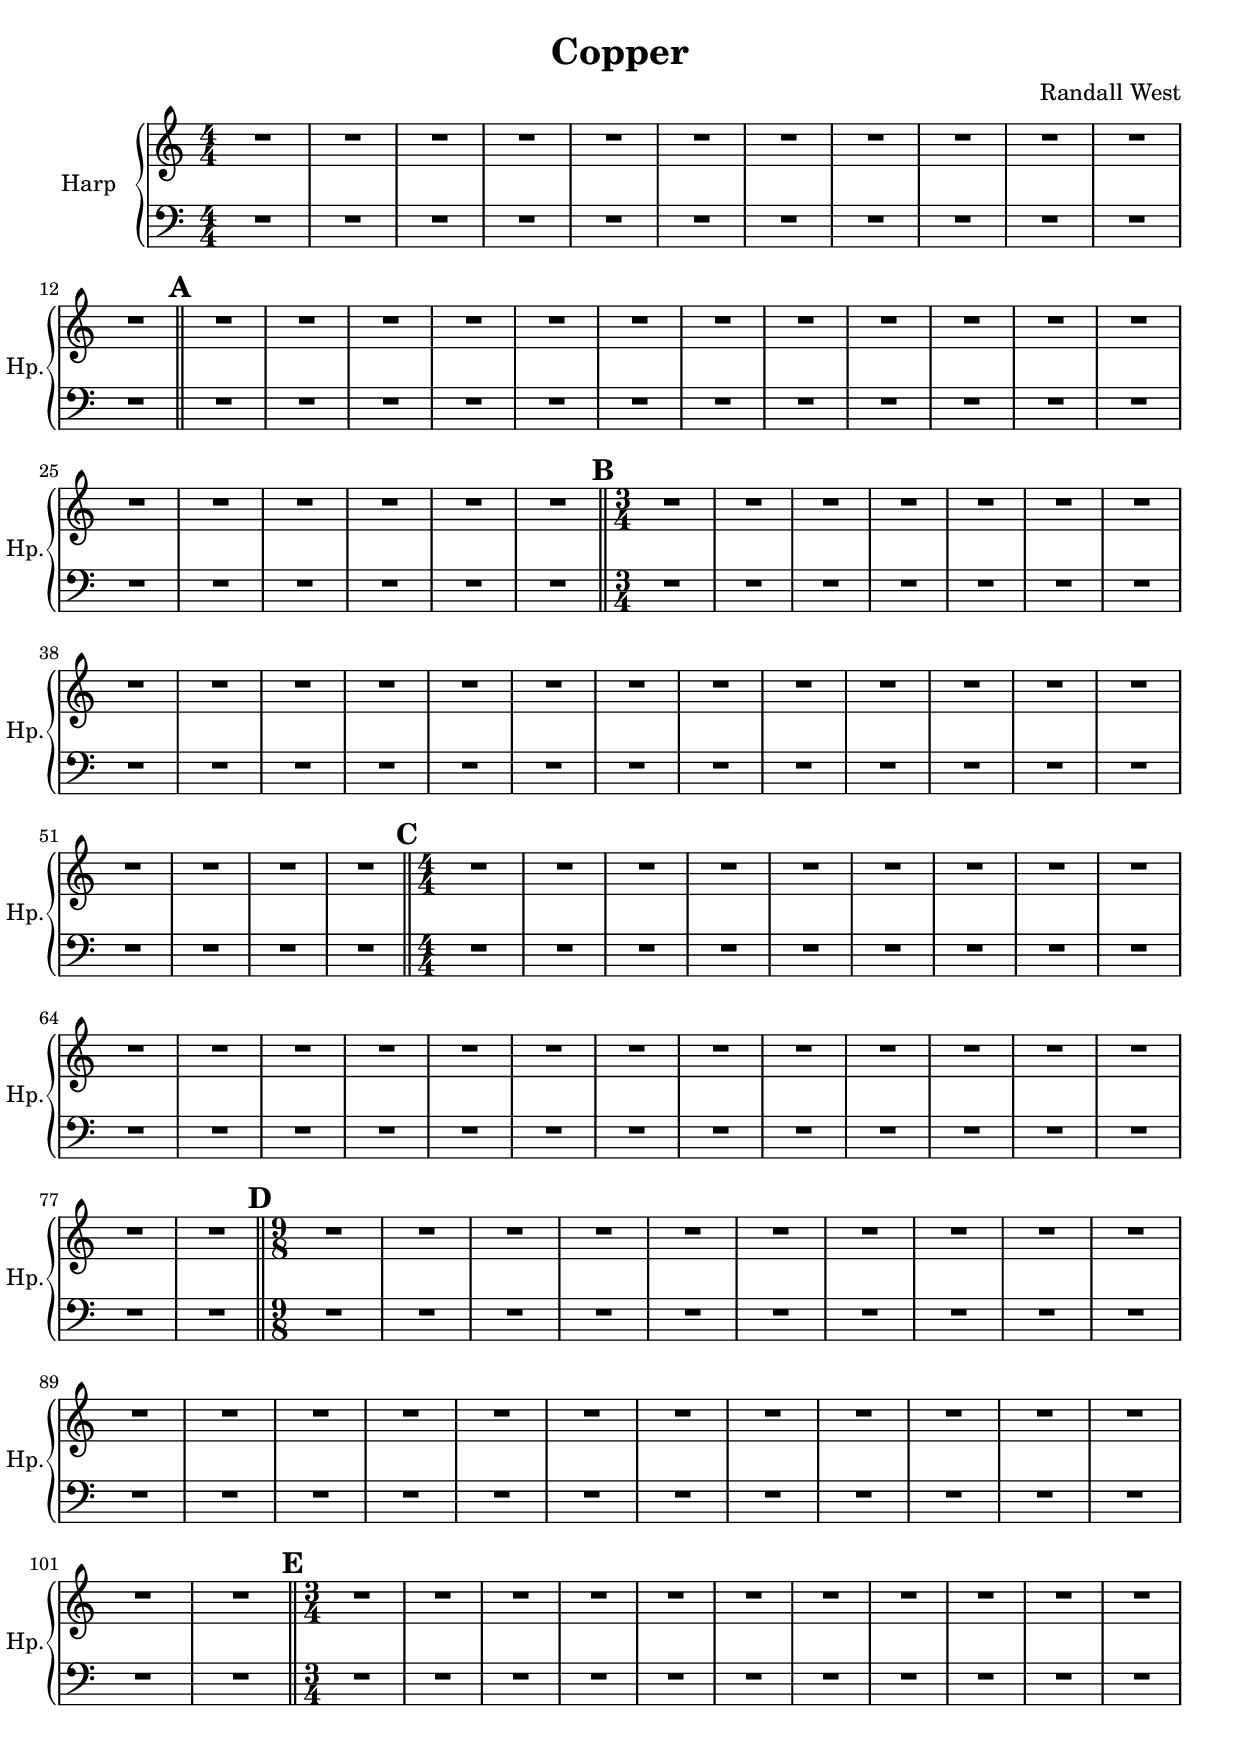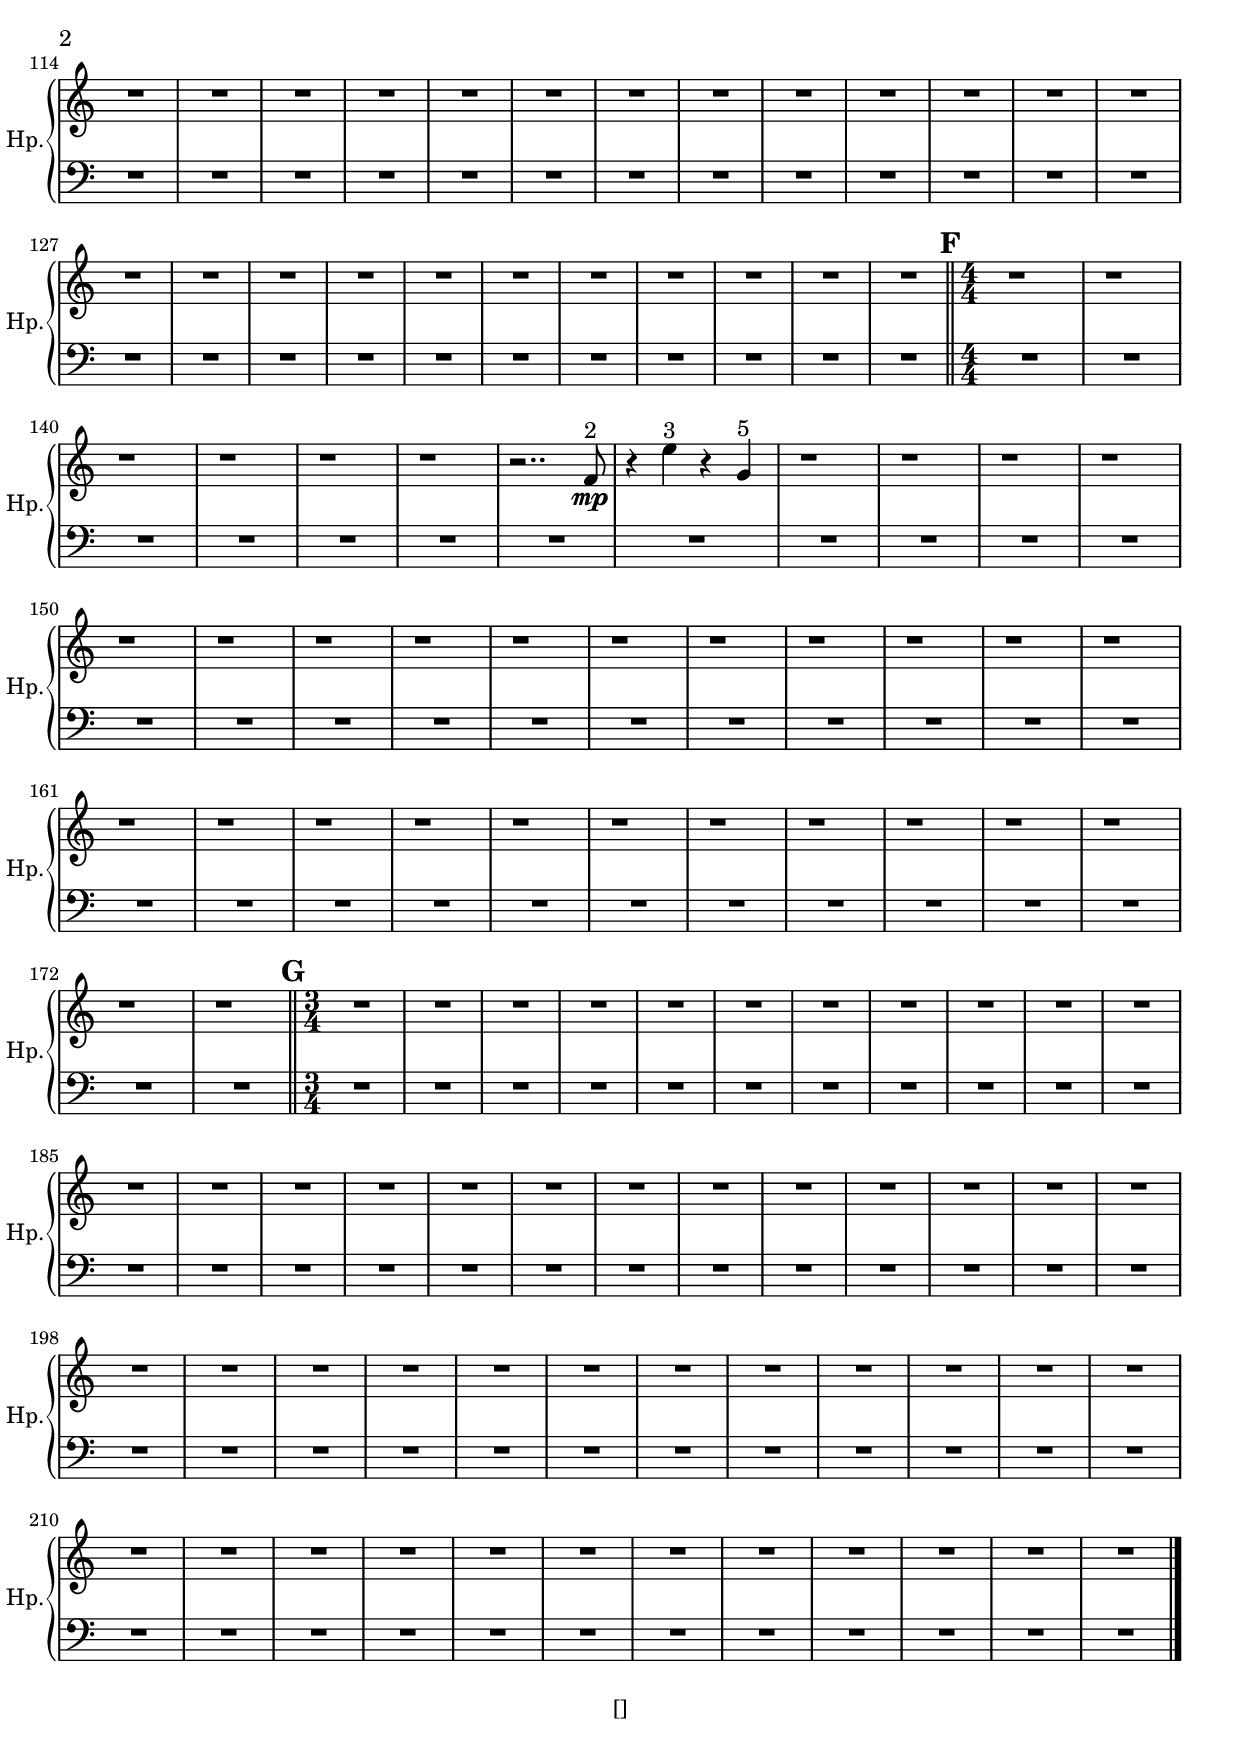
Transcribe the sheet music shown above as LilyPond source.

% 2016-09-19 00:29

\version "2.18.2"
\language "english"

\header {
    composer = \markup { "Randall West" }
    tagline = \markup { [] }
    title = \markup { Copper }
}

\layout {
    \context {
    }
    \context {
    }
}

\paper {}

\score {
    \new Score <<
        \new PianoStaff <<
            \set PianoStaff.instrumentName = \markup { Harp }
            \set PianoStaff.shortInstrumentName = \markup { Hp. }
            \new Staff {
                {
                    \accidentalStyle modern-cautionary
                    {
                        \accidentalStyle modern-cautionary
                        {
                            \accidentalStyle modern-cautionary
                            {
                                \accidentalStyle modern-cautionary
                                {
                                    \accidentalStyle modern-cautionary
                                    {
                                        \accidentalStyle modern-cautionary
                                        {
                                            \accidentalStyle modern-cautionary
                                            {
                                                \numericTimeSignature
                                                \time 4/4
                                                \accidentalStyle modern-cautionary
                                                R1 * 12
                                            }
                                            {
                                                \bar "||"
                                                \accidentalStyle modern-cautionary
                                                \mark #1
                                                R1 * 18
                                            }
                                        }
                                        {
                                            \numericTimeSignature
                                            \time 3/4
                                            \bar "||"
                                            \accidentalStyle modern-cautionary
                                            \mark #2
                                            R2. * 24
                                        }
                                    }
                                    {
                                        \numericTimeSignature
                                        \time 4/4
                                        \bar "||"
                                        \accidentalStyle modern-cautionary
                                        \mark #3
                                        R1 * 24
                                    }
                                }
                                {
                                    \numericTimeSignature
                                    \time 9/8
                                    \bar "||"
                                    \accidentalStyle modern-cautionary
                                    \mark #4
                                    R1 * 27
                                }
                            }
                            {
                                \numericTimeSignature
                                \time 3/4
                                \bar "||"
                                \accidentalStyle modern-cautionary
                                \mark #5
                                R2. * 35
                            }
                        }
                        {
                            \numericTimeSignature
                            \time 4/4
                            \bar "||"
                            \accidentalStyle modern-cautionary
                            \mark #6
                            r1
                            r1
                            r1
                            r1
                            r1
                            r1
                            r2..
                            f'8 \mp ^ \markup { 2 }
                            r4
                            e''4 ^ \markup { 3 }
                            r4
                            g'4 ^ \markup { 5 }
                            r1
                            r1
                            r1
                            r1
                            r1
                            r1
                            r1
                            r1
                            r1
                            r1
                            r1
                            r1
                            r1
                            r1
                            r1
                            r1
                            r1
                            r1
                            r1
                            r1
                            r1
                            r1
                            r1
                            r1
                            r1
                            r1
                            r1
                            r1
                        }
                    }
                    {
                        \numericTimeSignature
                        \time 3/4
                        \bar "||"
                        \accidentalStyle modern-cautionary
                        \mark #7
                        R2. * 48
                    }
                }
            }
            \new Staff {
                \clef "bass"
                {
                    \accidentalStyle modern-cautionary
                    {
                        \accidentalStyle modern-cautionary
                        {
                            \accidentalStyle modern-cautionary
                            {
                                \accidentalStyle modern-cautionary
                                {
                                    \accidentalStyle modern-cautionary
                                    {
                                        \accidentalStyle modern-cautionary
                                        {
                                            \accidentalStyle modern-cautionary
                                            {
                                                \numericTimeSignature
                                                \time 4/4
                                                \accidentalStyle modern-cautionary
                                                R1 * 12
                                            }
                                            {
                                                \bar "||"
                                                \accidentalStyle modern-cautionary
                                                \mark #1
                                                R1 * 18
                                            }
                                        }
                                        {
                                            \numericTimeSignature
                                            \time 3/4
                                            \bar "||"
                                            \accidentalStyle modern-cautionary
                                            \mark #2
                                            R2. * 24
                                        }
                                    }
                                    {
                                        \numericTimeSignature
                                        \time 4/4
                                        \bar "||"
                                        \accidentalStyle modern-cautionary
                                        \mark #3
                                        R1 * 24
                                    }
                                }
                                {
                                    \numericTimeSignature
                                    \time 9/8
                                    \bar "||"
                                    \accidentalStyle modern-cautionary
                                    \mark #4
                                    R1 * 27
                                }
                            }
                            {
                                \numericTimeSignature
                                \time 3/4
                                \bar "||"
                                \accidentalStyle modern-cautionary
                                \mark #5
                                R2. * 35
                            }
                        }
                        {
                            \numericTimeSignature
                            \time 4/4
                            \bar "||"
                            \accidentalStyle modern-cautionary
                            \mark #6
                            R1 * 36
                        }
                    }
                    {
                        \numericTimeSignature
                        \time 3/4
                        \bar "||"
                        \accidentalStyle modern-cautionary
                        \mark #7
                        R2. * 48
                        \bar "|."
                    }
                }
            }
        >>
    >>
}